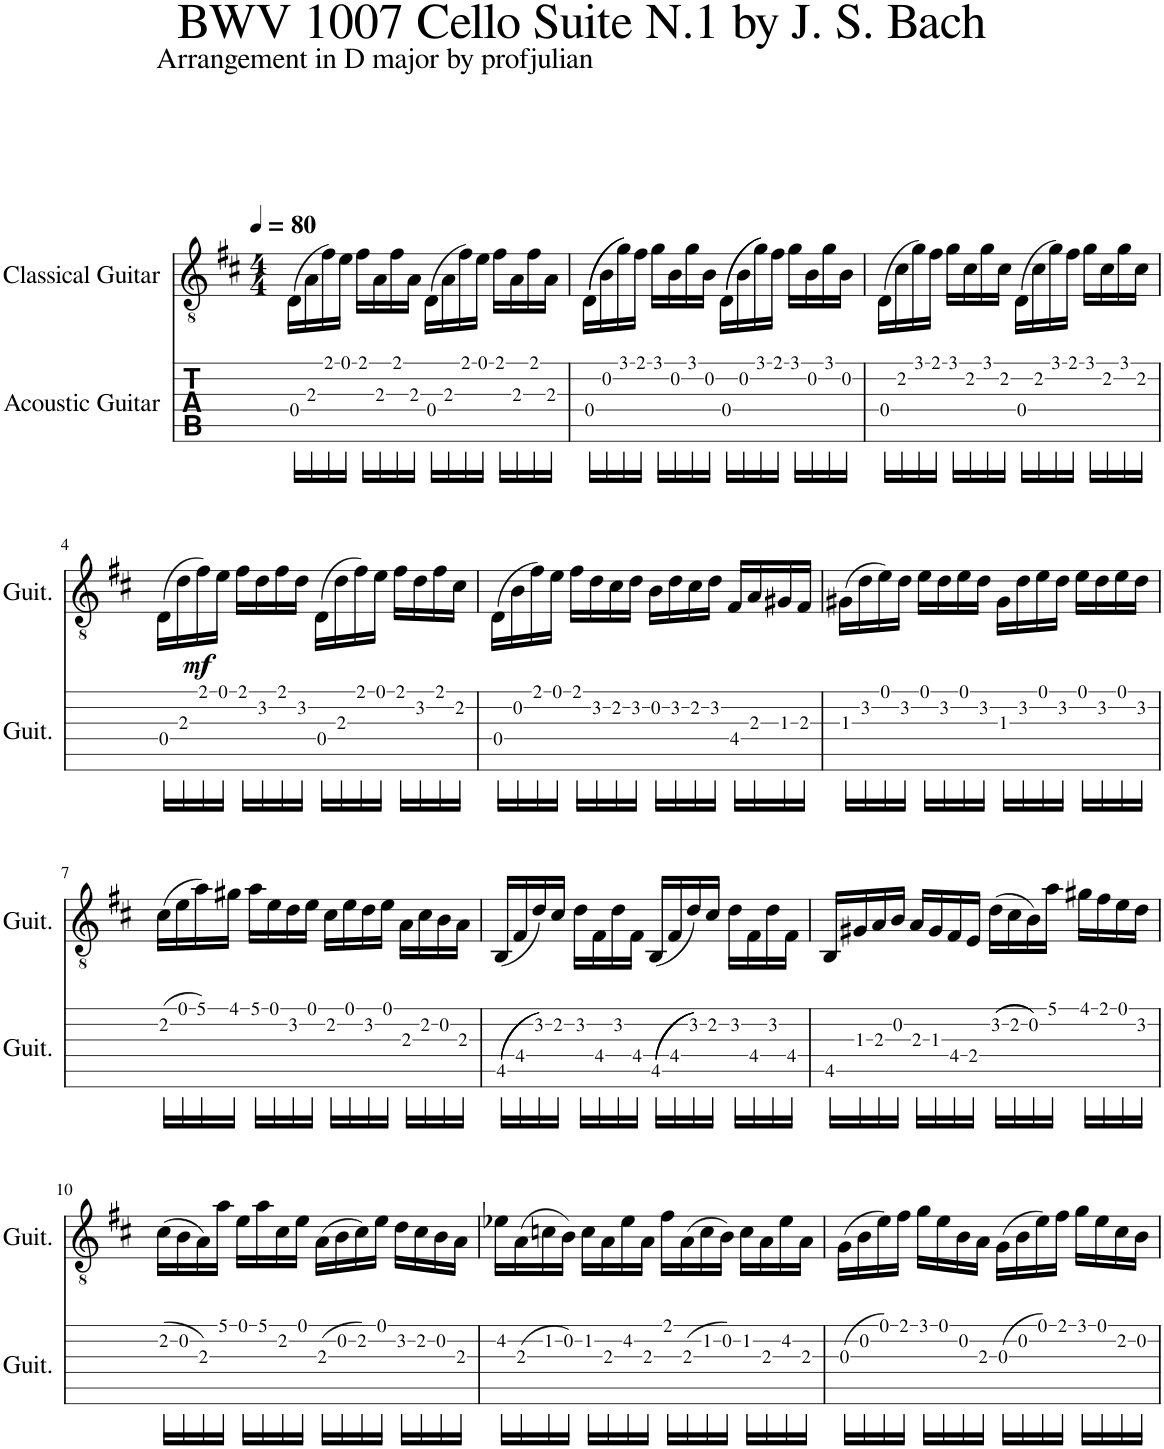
**kern	**kern	**dynam
*part2	*part1	*part1
*staff2	*staff1	*staff1
*I"Acoustic Guitar	*I"Classical Guitar	*
*I'Guit.	*I'Guit.	*
*stria6	*	*
*	*clefGv2	*
*k[f#c#]	*k[f#c#]	*
*M4/4	*M4/4	*
*MM80	*MM80	*
=1	=1	=1
16D\LL	(16D\LL	.
16A\	16A\	.
16f#\	16f#\)	.
16e\JJ	16e\JJ	.
16f#\LL	16f#\LL	.
16A\	16A\	.
16f#\	16f#\	.
16A\JJ	16A\JJ	.
16D\LL	(16D\LL	.
16A\	16A\	.
16f#\	16f#\)	.
16e\JJ	16e\JJ	.
16f#\LL	16f#\LL	.
16A\	16A\	.
16f#\	16f#\	.
16A\JJ	16A\JJ	.
=2	=2	=2
16D\LL	((16D\LL	.
16B\	16B\	.
16g\	16g\))	.
16f#\JJ	16f#\JJ	.
16g\LL	16g\LL	.
16B\	16B\	.
16g\	16g\	.
16B\JJ	16B\JJ	.
16D\LL	((16D\LL	.
16B\	16B\	.
16g\	16g\))	.
16f#\JJ	16f#\JJ	.
16g\LL	16g\LL	.
16B\	16B\	.
16g\	16g\	.
16B\JJ	16B\JJ	.
=3	=3	=3
16D\LL	(16D\LL	.
16c#\	16c#\	.
16g\	16g\)	.
16f#\JJ	16f#\JJ	.
16g\LL	16g\LL	.
16c#\	16c#\	.
16g\	16g\	.
16c#\JJ	16c#\JJ	.
16D\LL	(16D\LL	.
16c#\	16c#\	.
16g\	16g\)	.
16f#\JJ	16f#\JJ	.
16g\LL	16g\LL	.
16c#\	16c#\	.
16g\	16g\	.
16c#\JJ	16c#\JJ	.
!!LO:LB:g=z
=4	=4	=4
16D\LL	(16D\LL	.
16A\	16d\	.
!	!	!LO:DY:b
16f#\	16f#\)	mf
16e\JJ	16e\JJ	.
16f#\LL	16f#\LL	.
16d\	16d\	.
16f#\	16f#\	.
16d\JJ	16d\JJ	.
16D\LL	(16D\LL	.
16A\	16d\	.
16f#\	16f#\)	.
16e\JJ	16e\JJ	.
16f#\LL	16f#\LL	.
16d\	16d\	.
16f#\	16f#\	.
16c#\JJ	16c#\JJ	.
=5	=5	=5
16D\LL	(16D\LL	.
16B\	16B\	.
16f#\	16f#\)	.
16e\JJ	16e\JJ	.
16f#\LL	16f#\LL	.
16d\	16d\	.
16c#\	16c#\	.
16d\JJ	16d\JJ	.
16B\LL	16B\LL	.
16d\	16d\	.
16c#\	16c#\	.
16d\JJ	16d\JJ	.
16F#\LL	16F#/LL	.
16A\	16A/	.
16G#\	16G#X/	.
16A\JJ	16F#/JJ	.
=6	=6	=6
16A-\LL	(16G#X\LL	.
16d\	16d\	.
16e\	16e\)	.
16d\JJ	16d\JJ	.
16e\LL	16e\LL	.
16d\	16d\	.
16e\	16e\	.
16d\JJ	16d\JJ	.
16A-\LL	16G#\LL	.
16d\	16d\	.
16e\	16e\	.
16d\JJ	16d\JJ	.
16e\LL	16e\LL	.
16d\	16d\	.
16e\	16e\	.
16d\JJ	16d\JJ	.
!!LO:LB:g=z
=7	=7	=7
(16c#\LL	(16c#\LL	.
16e\	16e\	.
16a\)	16a\)	.
16g#X\JJ	16g#X\JJ	.
16a\LL	16a\LL	.
16e\	16e\	.
16d\	16d\	.
16e\JJ	16e\JJ	.
16c#\LL	16c#\LL	.
16e\	16e\	.
16d\	16d\	.
16e\JJ	16e\JJ	.
16A\LL	16A\LL	.
16c#\	16c#\	.
16B\	16B\	.
16A\JJ	16A\JJ	.
=8	=8	=8
((16BB\LL	(16BB/LL	.
16F#\	16F#/	.
16d\))	16d/)	.
16c#\JJ	16c#/JJ	.
16d\LL	16d\LL	.
16F#\	16F#\	.
16d\	16d\	.
16F#\JJ	16F#\JJ	.
(((16BB\LL	(16BB/LL	.
16F#\	16F#/	.
16d\)))	16d/)	.
16c#\JJ	16c#/JJ	.
16d\LL	16d\LL	.
16F#\	16F#\	.
16d\	16d\	.
16F#\JJ	16F#\JJ	.
=9	=9	=9
16BB\LL	16BB/LL	.
16G#X\	16G#X/	.
16A\	16A/	.
16B\JJ	16B/JJ	.
16A\LL	16A/LL	.
16G#\	16G#/	.
16F#\	16F#/	.
16E\JJ	16E/JJ	.
((16d\LL	(16d\LL	.
16c#\	16c#\	.
16B\))	16B\)	.
16a\JJ	16a\JJ	.
16g#X\LL	16g#X\LL	.
16f#\	16f#\	.
16e\	16e\	.
16d\JJ	16d\JJ	.
!!LO:LB:g=z
=10	=10	=10
(16c#\LL	(16c#\LL	.
16B\	16B\	.
16A\)	16A\)	.
16a\JJ	16a\JJ	.
16e\LL	16e\LL	.
16a\	16a\	.
16c#\	16c#\	.
16e\JJ	16e\JJ	.
(16A\LL	(16A\LL	.
16B\	16B\	.
16c#\)	16c#\)	.
16e\JJ	16e\JJ	.
16d\LL	16d\LL	.
16c#\	16c#\	.
16B\	16B\	.
16A\JJ	16A\JJ	.
=11	=11	=11
16e-X\LL	16e-X\LL	.
(16A\	(16A\	.
16cn\	16cn\	.
16B\JJ)	16B\JJ)	.
16c\LL	16c\LL	.
16A\	16A\	.
16e-\	16e-\	.
16A\JJ	16A\JJ	.
16f#\LL	16f#\LL	.
(16A\	(16A\	.
16c\	16c\	.
16B\JJ)	16B\JJ)	.
16c\LL	16c\LL	.
16A\	16A\	.
16e-\	16e-\	.
16A\JJ	16A\JJ	.
=12	=12	=12
(16G\LL	(16G\LL	.
16B\	16B\	.
16e\)	16e\)	.
16f#\JJ	16f#\JJ	.
16g\LL	16g\LL	.
16e\	16e\	.
16B\	16B\	.
16A\JJ	16A\JJ	.
(16G\LL	(16G\LL	.
16B\	16B\	.
16e\)	16e\)	.
16f#\JJ	16f#\JJ	.
16g\LL	16g\LL	.
16e\	16e\	.
16c#\	16c#\	.
16B\JJ	16B\JJ	.
=	=	=
*-	*-	*-
